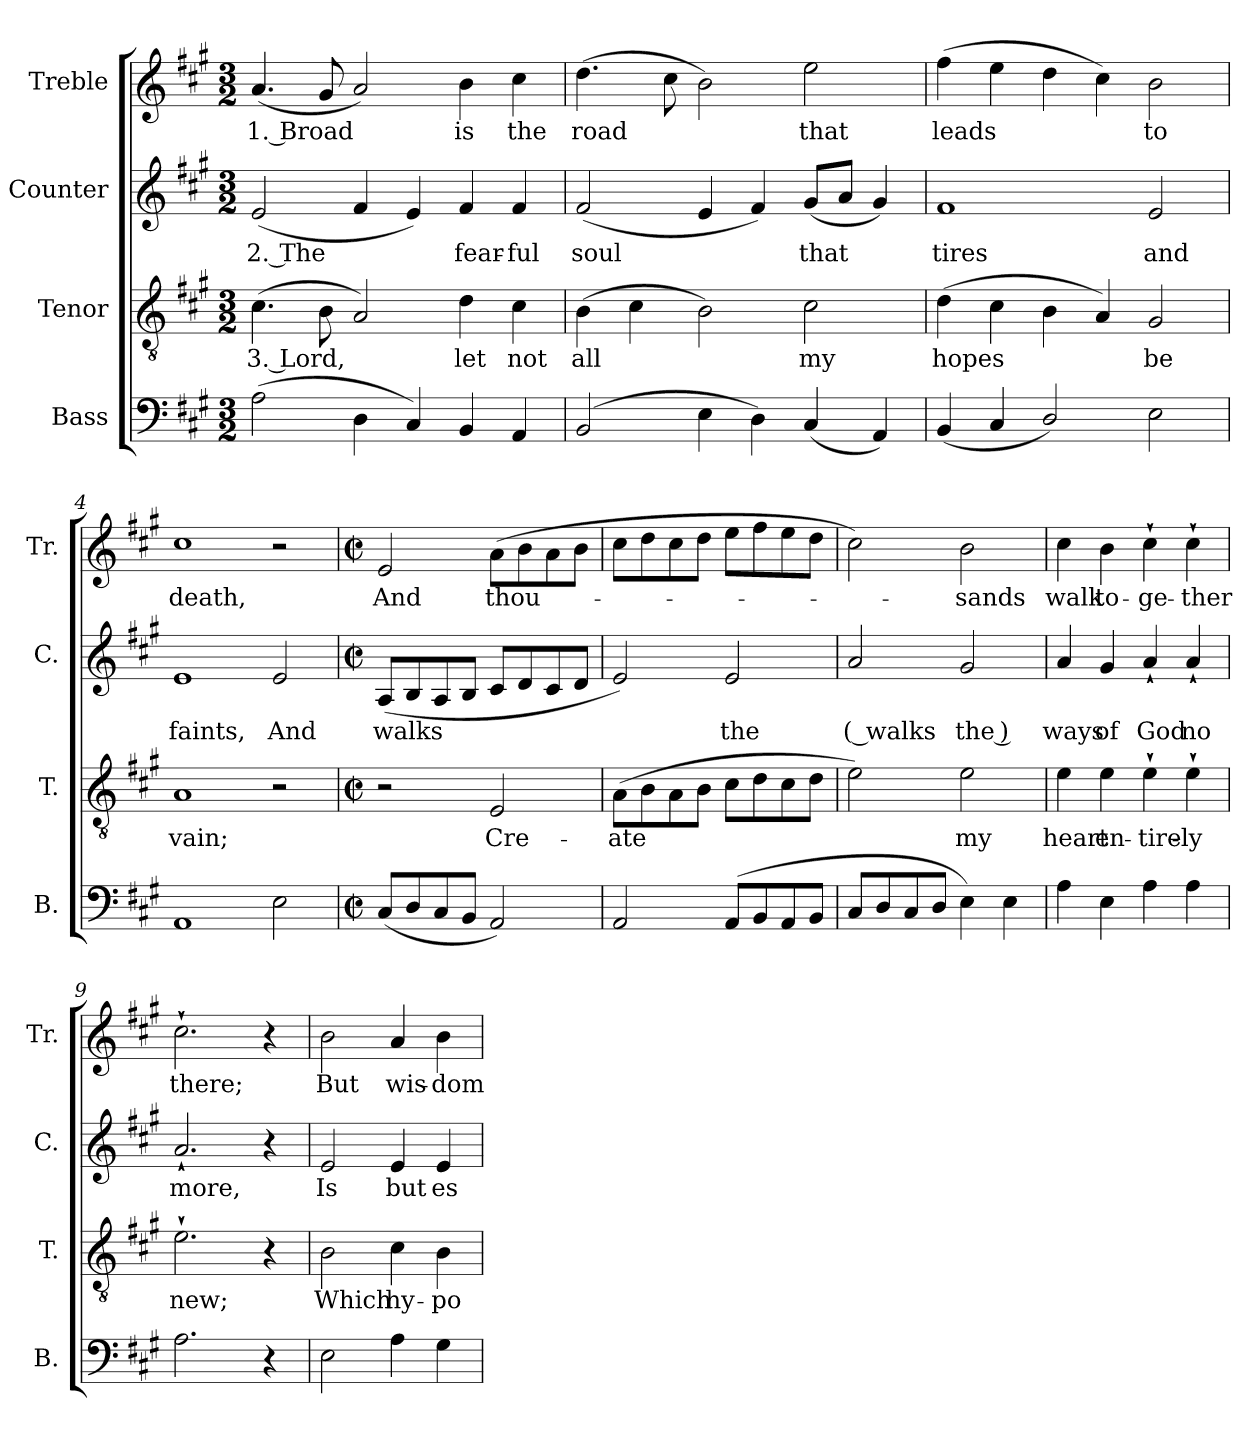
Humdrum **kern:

**kern	**kern	**text	**kern	**text	**kern	**text
*part4	*part3	*part3	*part2	*part2	*part1	*part1
*staff4	*staff3	*staff3	*staff2	*staff2	*staff1	*staff1
*I"Bass	*I"Tenor	*	*I"Counter	*	*I"Treble	*
*I'B.	*I'T.	*	*I'C.	*	*I'Tr.	*
*clefF4	*clefGv2	*	*clefG2	*	*clefG2	*
*k[f#c#g#]	*k[f#c#g#]	*	*k[f#c#g#]	*	*k[f#c#g#]	*
*M3/2	*M3/2	*	*M3/2	*	*M3/2	*
*MM150	*MM150	*	*MM150	*	*MM150	*
=1	=1	=1	=1	=1	=1	=1
(2A\	(4.c#\	3. Lord,	(2e/	2. The	(4.a/	1. Broad
.	8B\	.	.	.	8g#/	.
4D\	2A/)	.	4f#/	.	2a/)	.
4C#/)	.	.	4e/)	.	.	.
4BB/	4d\	let	4f#/	fear-	4b\	is
4AA/	4c#\	not	4f#/	-ful	4cc#\	the
=2	=2	=2	=2	=2	=2	=2
(2BB/	(4B\	all	(2f#/	soul	(4.dd\	road
.	4c#\	.	.	.	.	.
.	.	.	.	.	8cc#\	.
4E\	2B\)	.	4e/	.	2b\)	.
4D\)	.	.	4f#/)	.	.	.
(4C#/	2c#\	my	(8g#/L	that	2ee\	that
.	.	.	8a/J	.	.	.
4AA/)	.	.	4g#/)	.	.	.
=3	=3	=3	=3	=3	=3	=3
(4BB/	(4d\	hopes	1f#	tires	(4ff#\	leads
4C#/	4c#\	.	.	.	4ee\	.
2D/)	4B\	.	.	.	4dd\	.
.	4A/)	.	.	.	4cc#\)	.
2E\	2G#/	be	2e/	and	2b\	to
=4	=4	=4	=4	=4	=4	=4
1AA	1A	vain;	1e	faints,	1cc#	death,
2E\	2r	.	2e/	And	2r	.
=5	=5	=5	=5	=5	=5	=5
*M2/2	*M2/2	*	*M2/2	*	*M2/2	*
*met(c|)	*met(c|)	*	*met(c|)	*	*met(c|)	*
(8C#/L	2r	.	(>8A/L	walks	2e/	And
8D/	.	.	8B/	.	.	.
8C#/	.	.	8A/	.	.	.
8BB/J	.	.	8B/J	.	.	.
2AA/)	2E/	Cre-	8c#/L	.	(8a\L	thou-
.	.	.	8d/	.	8b\	.
.	.	.	8c#/	.	8a\	.
.	.	.	8d/J	.	8b\J	.
=6	=6	=6	=6	=6	=6	=6
2AA/	(8A\L	-ate	2e/)	.	8cc#\L	.
.	8B\	.	.	.	8dd\	.
.	8A\	.	.	.	8cc#\	.
.	8B\J	.	.	.	8dd\J	.
(8AA/L	8c#\L	.	2e/	the	8ee\L	.
8BB/	8d\	.	.	.	8ff#\	.
8AA/	8c#\	.	.	.	8ee\	.
8BB/J	8d\J	.	.	.	8dd\J	.
!!LO:LB:g=z
=7	=7	=7	=7	=7	=7	=7
8C#/L	2e\)	.	2a/	( walks	2cc#\)	.
8D/	.	.	.	.	.	.
8C#/	.	.	.	.	.	.
8D/J	.	.	.	.	.	.
4E\)	2e\	my	2g#/	the )	2b\	-sands
4E\	.	.	.	.	.	.
=8	=8	=8	=8	=8	=8	=8
4A\	4e\	heart	4a/	ways	4cc#\	walk
4E\	4e\	en-	4g#/	of	4b\	to-
4A\	4e`\	-tire-	4a`/	God	4cc#`\	-ge-
4A\	4e`\	-ly	4a`/	no	4cc#`\	-ther
=9	=9	=9	=9	=9	=9	=9
2.A\	2.e`\	new;	2.a`/	more,	2.cc#`\	there;
4r	4r	.	4r	.	4r	.
=10	=10	=10	=10	=10	=10	=10
2E\	2B\	Which	2e/	Is	2b\	But
4A\	4c#\	hy-	4e/	but	4a/	wis-
4G#\	4B\	-po-	4e/	es-	4b\	-dom
=	=	=	=	=	=	=
*-	*-	*-	*-	*-	*-	*-
